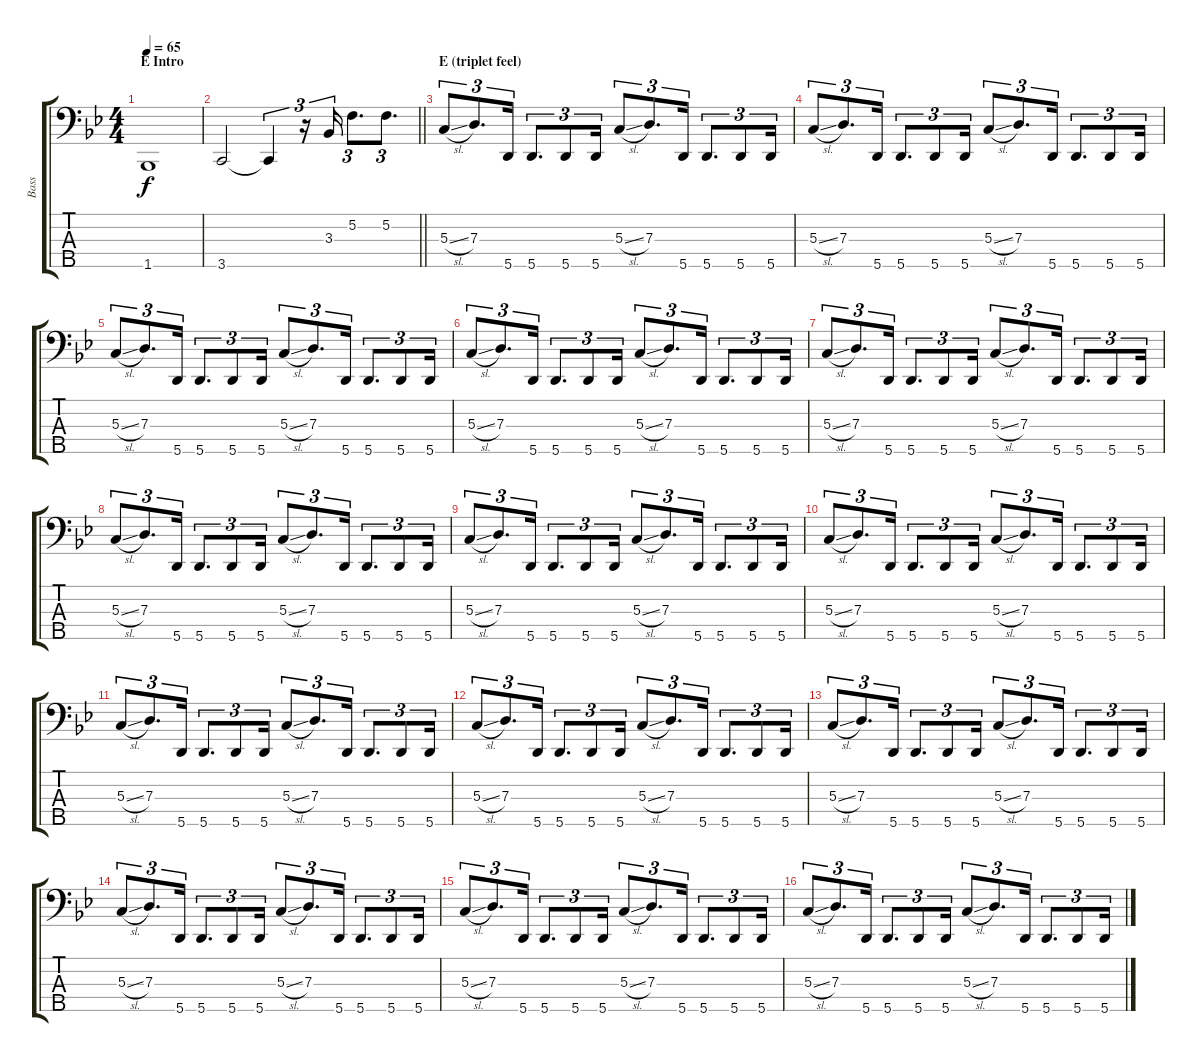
\track ("Bass" "Bass") {instrument electricbassfinger}
\staff {score tabs}
\tuning (F2 C2 G1 D1 A0) {hide}
\ts (4 4)
\section ("" "E Intro")
\tempo 65
\clef f4
\ks bb
1.5.1{dy f} |
\barLineRight lightlight
3.5.2 3.5{t}.4{tu (3 2)} r.16{tu (3 2)} 3.3.16{tu (3 2)} 5.2.8{d tu (3 2)} 5.2.8{d tu (3 2)} |
\section ("" "E (triplet feel)")
5.3{sl}.8{tu (3 2)} 7.3.8{d tu (3 2)} 5.5.16{tu (3 2)} 5.5.8{d tu (3 2)} 5.5.8{tu (3 2)} 5.5.16{tu (3 2)} 5.3{sl}.8{tu (3 2)} 7.3.8{d tu (3 2)} 5.5.16{tu (3 2)} 5.5.8{d tu (3 2)} 5.5.8{tu (3 2)} 5.5.16{tu (3 2)} |
5.3{sl}.8{tu (3 2)} 7.3.8{d tu (3 2)} 5.5.16{tu (3 2)} 5.5.8{d tu (3 2)} 5.5.8{tu (3 2)} 5.5.16{tu (3 2)} 5.3{sl}.8{tu (3 2)} 7.3.8{d tu (3 2)} 5.5.16{tu (3 2)} 5.5.8{d tu (3 2)} 5.5.8{tu (3 2)} 5.5.16{tu (3 2)} |
5.3{sl}.8{tu (3 2)} 7.3.8{d tu (3 2)} 5.5.16{tu (3 2)} 5.5.8{d tu (3 2)} 5.5.8{tu (3 2)} 5.5.16{tu (3 2)} 5.3{sl}.8{tu (3 2)} 7.3.8{d tu (3 2)} 5.5.16{tu (3 2)} 5.5.8{d tu (3 2)} 5.5.8{tu (3 2)} 5.5.16{tu (3 2)} |
5.3{sl}.8{tu (3 2)} 7.3.8{d tu (3 2)} 5.5.16{tu (3 2)} 5.5.8{d tu (3 2)} 5.5.8{tu (3 2)} 5.5.16{tu (3 2)} 5.3{sl}.8{tu (3 2)} 7.3.8{d tu (3 2)} 5.5.16{tu (3 2)} 5.5.8{d tu (3 2)} 5.5.8{tu (3 2)} 5.5.16{tu (3 2)} |
5.3{sl}.8{tu (3 2)} 7.3.8{d tu (3 2)} 5.5.16{tu (3 2)} 5.5.8{d tu (3 2)} 5.5.8{tu (3 2)} 5.5.16{tu (3 2)} 5.3{sl}.8{tu (3 2)} 7.3.8{d tu (3 2)} 5.5.16{tu (3 2)} 5.5.8{d tu (3 2)} 5.5.8{tu (3 2)} 5.5.16{tu (3 2)} |
5.3{sl}.8{tu (3 2)} 7.3.8{d tu (3 2)} 5.5.16{tu (3 2)} 5.5.8{d tu (3 2)} 5.5.8{tu (3 2)} 5.5.16{tu (3 2)} 5.3{sl}.8{tu (3 2)} 7.3.8{d tu (3 2)} 5.5.16{tu (3 2)} 5.5.8{d tu (3 2)} 5.5.8{tu (3 2)} 5.5.16{tu (3 2)} |
5.3{sl}.8{tu (3 2)} 7.3.8{d tu (3 2)} 5.5.16{tu (3 2)} 5.5.8{d tu (3 2)} 5.5.8{tu (3 2)} 5.5.16{tu (3 2)} 5.3{sl}.8{tu (3 2)} 7.3.8{d tu (3 2)} 5.5.16{tu (3 2)} 5.5.8{d tu (3 2)} 5.5.8{tu (3 2)} 5.5.16{tu (3 2)} |
5.3{sl}.8{tu (3 2)} 7.3.8{d tu (3 2)} 5.5.16{tu (3 2)} 5.5.8{d tu (3 2)} 5.5.8{tu (3 2)} 5.5.16{tu (3 2)} 5.3{sl}.8{tu (3 2)} 7.3.8{d tu (3 2)} 5.5.16{tu (3 2)} 5.5.8{d tu (3 2)} 5.5.8{tu (3 2)} 5.5.16{tu (3 2)} |
5.3{sl}.8{tu (3 2)} 7.3.8{d tu (3 2)} 5.5.16{tu (3 2)} 5.5.8{d tu (3 2)} 5.5.8{tu (3 2)} 5.5.16{tu (3 2)} 5.3{sl}.8{tu (3 2)} 7.3.8{d tu (3 2)} 5.5.16{tu (3 2)} 5.5.8{d tu (3 2)} 5.5.8{tu (3 2)} 5.5.16{tu (3 2)} |
5.3{sl}.8{tu (3 2)} 7.3.8{d tu (3 2)} 5.5.16{tu (3 2)} 5.5.8{d tu (3 2)} 5.5.8{tu (3 2)} 5.5.16{tu (3 2)} 5.3{sl}.8{tu (3 2)} 7.3.8{d tu (3 2)} 5.5.16{tu (3 2)} 5.5.8{d tu (3 2)} 5.5.8{tu (3 2)} 5.5.16{tu (3 2)} |
5.3{sl}.8{tu (3 2)} 7.3.8{d tu (3 2)} 5.5.16{tu (3 2)} 5.5.8{d tu (3 2)} 5.5.8{tu (3 2)} 5.5.16{tu (3 2)} 5.3{sl}.8{tu (3 2)} 7.3.8{d tu (3 2)} 5.5.16{tu (3 2)} 5.5.8{d tu (3 2)} 5.5.8{tu (3 2)} 5.5.16{tu (3 2)} |
5.3{sl}.8{tu (3 2)} 7.3.8{d tu (3 2)} 5.5.16{tu (3 2)} 5.5.8{d tu (3 2)} 5.5.8{tu (3 2)} 5.5.16{tu (3 2)} 5.3{sl}.8{tu (3 2)} 7.3.8{d tu (3 2)} 5.5.16{tu (3 2)} 5.5.8{d tu (3 2)} 5.5.8{tu (3 2)} 5.5.16{tu (3 2)} |
5.3{sl}.8{tu (3 2)} 7.3.8{d tu (3 2)} 5.5.16{tu (3 2)} 5.5.8{d tu (3 2)} 5.5.8{tu (3 2)} 5.5.16{tu (3 2)} 5.3{sl}.8{tu (3 2)} 7.3.8{d tu (3 2)} 5.5.16{tu (3 2)} 5.5.8{d tu (3 2)} 5.5.8{tu (3 2)} 5.5.16{tu (3 2)} |
5.3{sl}.8{tu (3 2)} 7.3.8{d tu (3 2)} 5.5.16{tu (3 2)} 5.5.8{d tu (3 2)} 5.5.8{tu (3 2)} 5.5.16{tu (3 2)} 5.3{sl}.8{tu (3 2)} 7.3.8{d tu (3 2)} 5.5.16{tu (3 2)} 5.5.8{d tu (3 2)} 5.5.8{tu (3 2)} 5.5.16{tu (3 2)}
